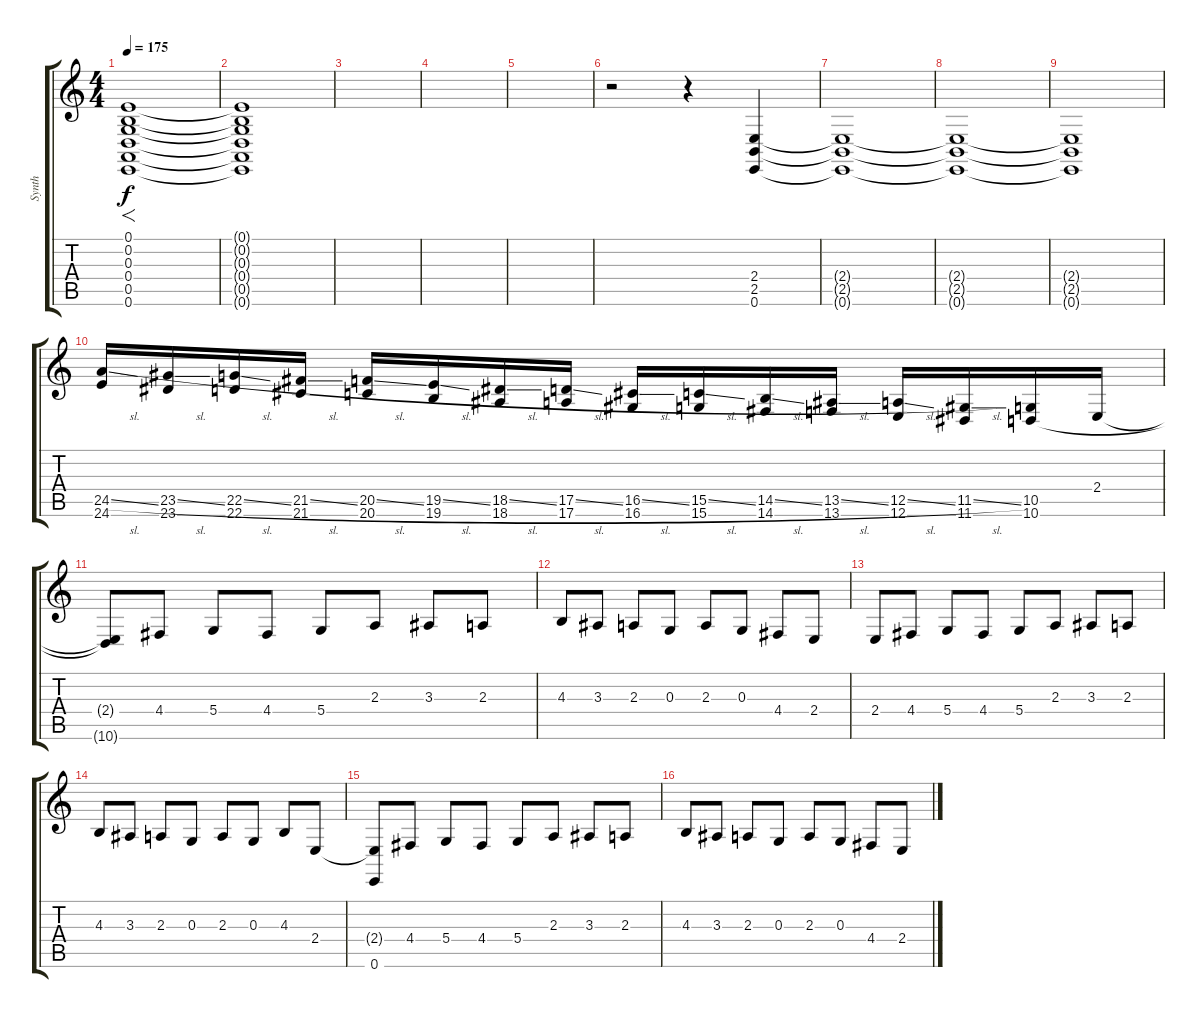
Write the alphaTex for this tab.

\track ("Synth" "Synth") {instrument lead2sawtooth}
\staff {score tabs}
\tuning (E4 B3 G3 D3 A2 E2) {hide}
\ts (4 4)
\tempo 175
\clef g2
\ks c
(0.1 0.2 0.3 0.4 0.5 0.6).1{f dy f instrument lead2sawtooth} |
(0.1{t} 0.2{t} 0.3{t} 0.4{t} 0.5{t} 0.6{t}).1 |
|
|
|
r.2 r.4 (2.4 2.5 0.6).4 |
(2.4{t} 2.5{t} 0.6{t}).1 |
(2.4{t} 2.5{t} 0.6{t}).1 |
(2.4{t} 2.5{t} 0.6{t}).1 |
(24.5{sl} 24.6).16 (23.5{sl} 23.6).16 (22.5{sl} 22.6).16 (21.5{sl} 21.6).16 (20.5{sl} 20.6).16 (19.5{sl} 19.6).16 (18.5{sl} 18.6).16 (17.5{sl} 17.6).16 (16.5{sl} 16.6).16 (15.5{sl} 15.6).16 (14.5{sl} 14.6).16 (13.5{sl} 13.6).16 (12.5{sl} 12.6).16 (11.5{sl} 11.6).16 (10.5 10.6).16 2.4.16 |
(2.4{t} 10.6{t}).8 4.4.8 5.4.8 4.4.8 5.4.8 2.3.8 3.3.8 2.3.8 |
4.3.8 3.3.8 2.3.8 0.3.8 2.3.8 0.3.8 4.4.8 2.4.8 |
2.4.8 4.4.8 5.4.8 4.4.8 5.4.8 2.3.8 3.3.8 2.3.8 |
4.3.8 3.3.8 2.3.8 0.3.8 2.3.8 0.3.8 4.3.8 2.4.8 |
(2.4{t} 0.6).8 4.4.8 5.4.8 4.4.8 5.4.8 2.3.8 3.3.8 2.3.8 |
4.3.8 3.3.8 2.3.8 0.3.8 2.3.8 0.3.8 4.4.8 2.4.8
